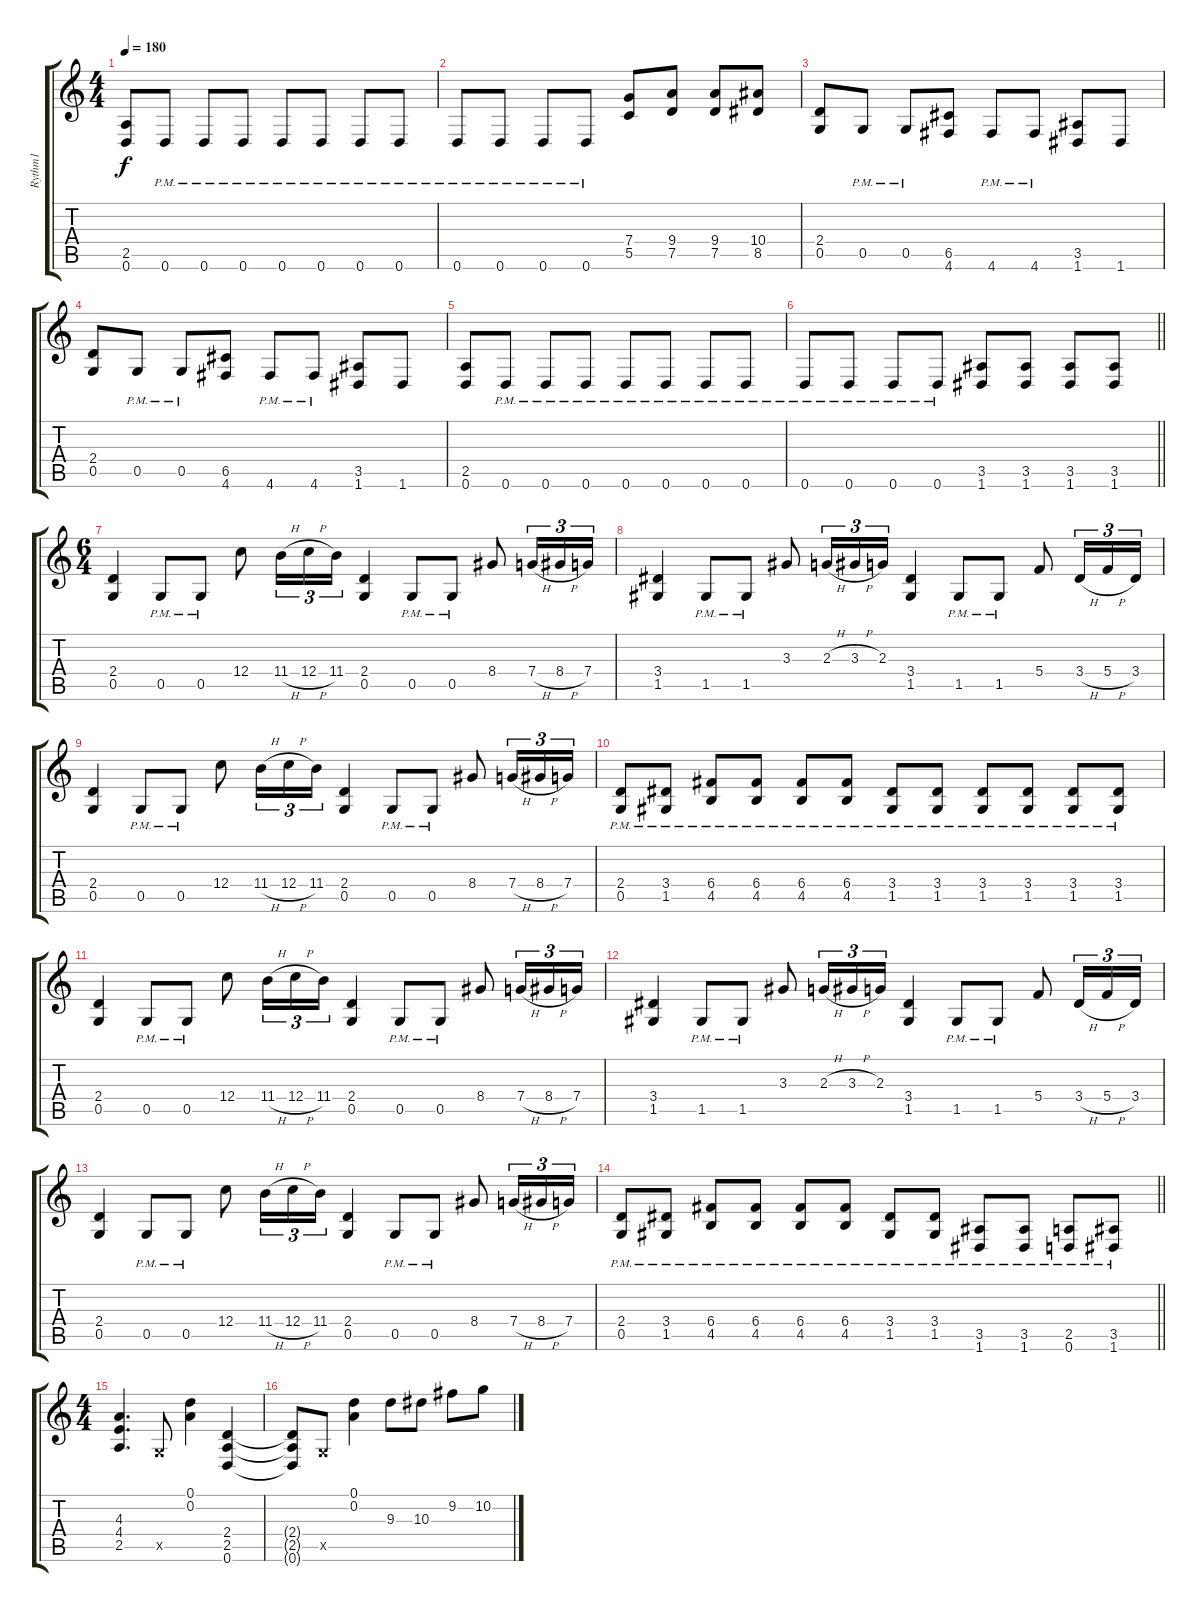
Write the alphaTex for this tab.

\track ("Rythm1" "Rythm1") {instrument distortionguitar}
\staff {score tabs}
\tuning (D4 A3 F3 C3 G2 D2) {hide}
\ts (4 4)
\tempo 180
\clef g2
\ks c
(2.5 0.6).8{dy f} 0.6{pm}.8 0.6{pm}.8 0.6{pm}.8 0.6{pm}.8 0.6{pm}.8 0.6{pm}.8 0.6{pm}.8 |
0.6{pm}.8 0.6{pm}.8 0.6{pm}.8 0.6{pm}.8 (7.4 5.5).8 (9.4 7.5).8 (9.4 7.5).8 (10.4 8.5).8 |
(2.4 0.5).8 0.5{pm}.8 0.5{pm}.8 (6.5 4.6).8 4.6{pm}.8 4.6{pm}.8 (3.5 1.6).8 1.6.8 |
(2.4 0.5).8 0.5{pm}.8 0.5{pm}.8 (6.5 4.6).8 4.6{pm}.8 4.6{pm}.8 (3.5 1.6).8 1.6.8 |
(2.5 0.6).8 0.6{pm}.8 0.6{pm}.8 0.6{pm}.8 0.6{pm}.8 0.6{pm}.8 0.6{pm}.8 0.6{pm}.8 |
\barLineRight lightlight
0.6{pm}.8 0.6{pm}.8 0.6{pm}.8 0.6{pm}.8 (3.5 1.6).8 (3.5 1.6).8 (3.5 1.6).8 (3.5 1.6).8 |
\ts (6 4)
(2.4 0.5).4 0.5{pm}.8 0.5{pm}.8 12.4.8 11.4{h}.16{tu (3 2)} 12.4{h}.16{tu (3 2)} 11.4.16{tu (3 2)} (2.4 0.5).4 0.5{pm}.8 0.5{pm}.8 8.4.8 7.4{h}.16{tu (3 2)} 8.4{h}.16{tu (3 2)} 7.4.16{tu (3 2)} |
(3.4 1.5).4 1.5{pm}.8 1.5{pm}.8 3.3.8 2.3{h}.16{tu (3 2)} 3.3{h}.16{tu (3 2)} 2.3.16{tu (3 2)} (3.4 1.5).4 1.5{pm}.8 1.5{pm}.8 5.4.8 3.4{h}.16{tu (3 2)} 5.4{h}.16{tu (3 2)} 3.4.16{tu (3 2)} |
(2.4 0.5).4 0.5{pm}.8 0.5{pm}.8 12.4.8 11.4{h}.16{tu (3 2)} 12.4{h}.16{tu (3 2)} 11.4.16{tu (3 2)} (2.4 0.5).4 0.5{pm}.8 0.5{pm}.8 8.4.8 7.4{h}.16{tu (3 2)} 8.4{h}.16{tu (3 2)} 7.4.16{tu (3 2)} |
(2.4{pm} 0.5{pm}).8 (3.4{pm} 1.5{pm}).8 (6.4{pm} 4.5{pm}).8 (6.4{pm} 4.5{pm}).8 (6.4{pm} 4.5{pm}).8 (6.4{pm} 4.5{pm}).8 (3.4{pm} 1.5{pm}).8 (3.4{pm} 1.5{pm}).8 (3.4{pm} 1.5{pm}).8 (3.4{pm} 1.5{pm}).8 (3.4{pm} 1.5{pm}).8 (3.4{pm} 1.5{pm}).8 |
(2.4 0.5).4 0.5{pm}.8 0.5{pm}.8 12.4.8 11.4{h}.16{tu (3 2)} 12.4{h}.16{tu (3 2)} 11.4.16{tu (3 2)} (2.4 0.5).4 0.5{pm}.8 0.5{pm}.8 8.4.8 7.4{h}.16{tu (3 2)} 8.4{h}.16{tu (3 2)} 7.4.16{tu (3 2)} |
(3.4 1.5).4 1.5{pm}.8 1.5{pm}.8 3.3.8 2.3{h}.16{tu (3 2)} 3.3{h}.16{tu (3 2)} 2.3.16{tu (3 2)} (3.4 1.5).4 1.5{pm}.8 1.5{pm}.8 5.4.8 3.4{h}.16{tu (3 2)} 5.4{h}.16{tu (3 2)} 3.4.16{tu (3 2)} |
(2.4 0.5).4 0.5{pm}.8 0.5{pm}.8 12.4.8 11.4{h}.16{tu (3 2)} 12.4{h}.16{tu (3 2)} 11.4.16{tu (3 2)} (2.4 0.5).4 0.5{pm}.8 0.5{pm}.8 8.4.8 7.4{h}.16{tu (3 2)} 8.4{h}.16{tu (3 2)} 7.4.16{tu (3 2)} |
\barLineRight lightlight
(2.4{pm} 0.5{pm}).8 (3.4{pm} 1.5{pm}).8 (6.4{pm} 4.5{pm}).8 (6.4{pm} 4.5{pm}).8 (6.4{pm} 4.5{pm}).8 (6.4{pm} 4.5{pm}).8 (3.4{pm} 1.5{pm}).8 (3.4{pm} 1.5{pm}).8 (3.5{pm} 1.6{pm}).8 (3.5{pm} 1.6{pm}).8 (2.5{pm} 0.6{pm}).8 (3.5{pm} 1.6{pm}).8 |
\ts (4 4)
(4.3 4.4 2.5).4{d} 0.5{x}.8 (0.1 0.2).4 (2.4 2.5 0.6).4 |
(2.4{t} 2.5{t} 0.6{t}).8 0.5{x}.8 (0.1 0.2).4 9.3.8 10.3.8 9.2.8 10.2.8
